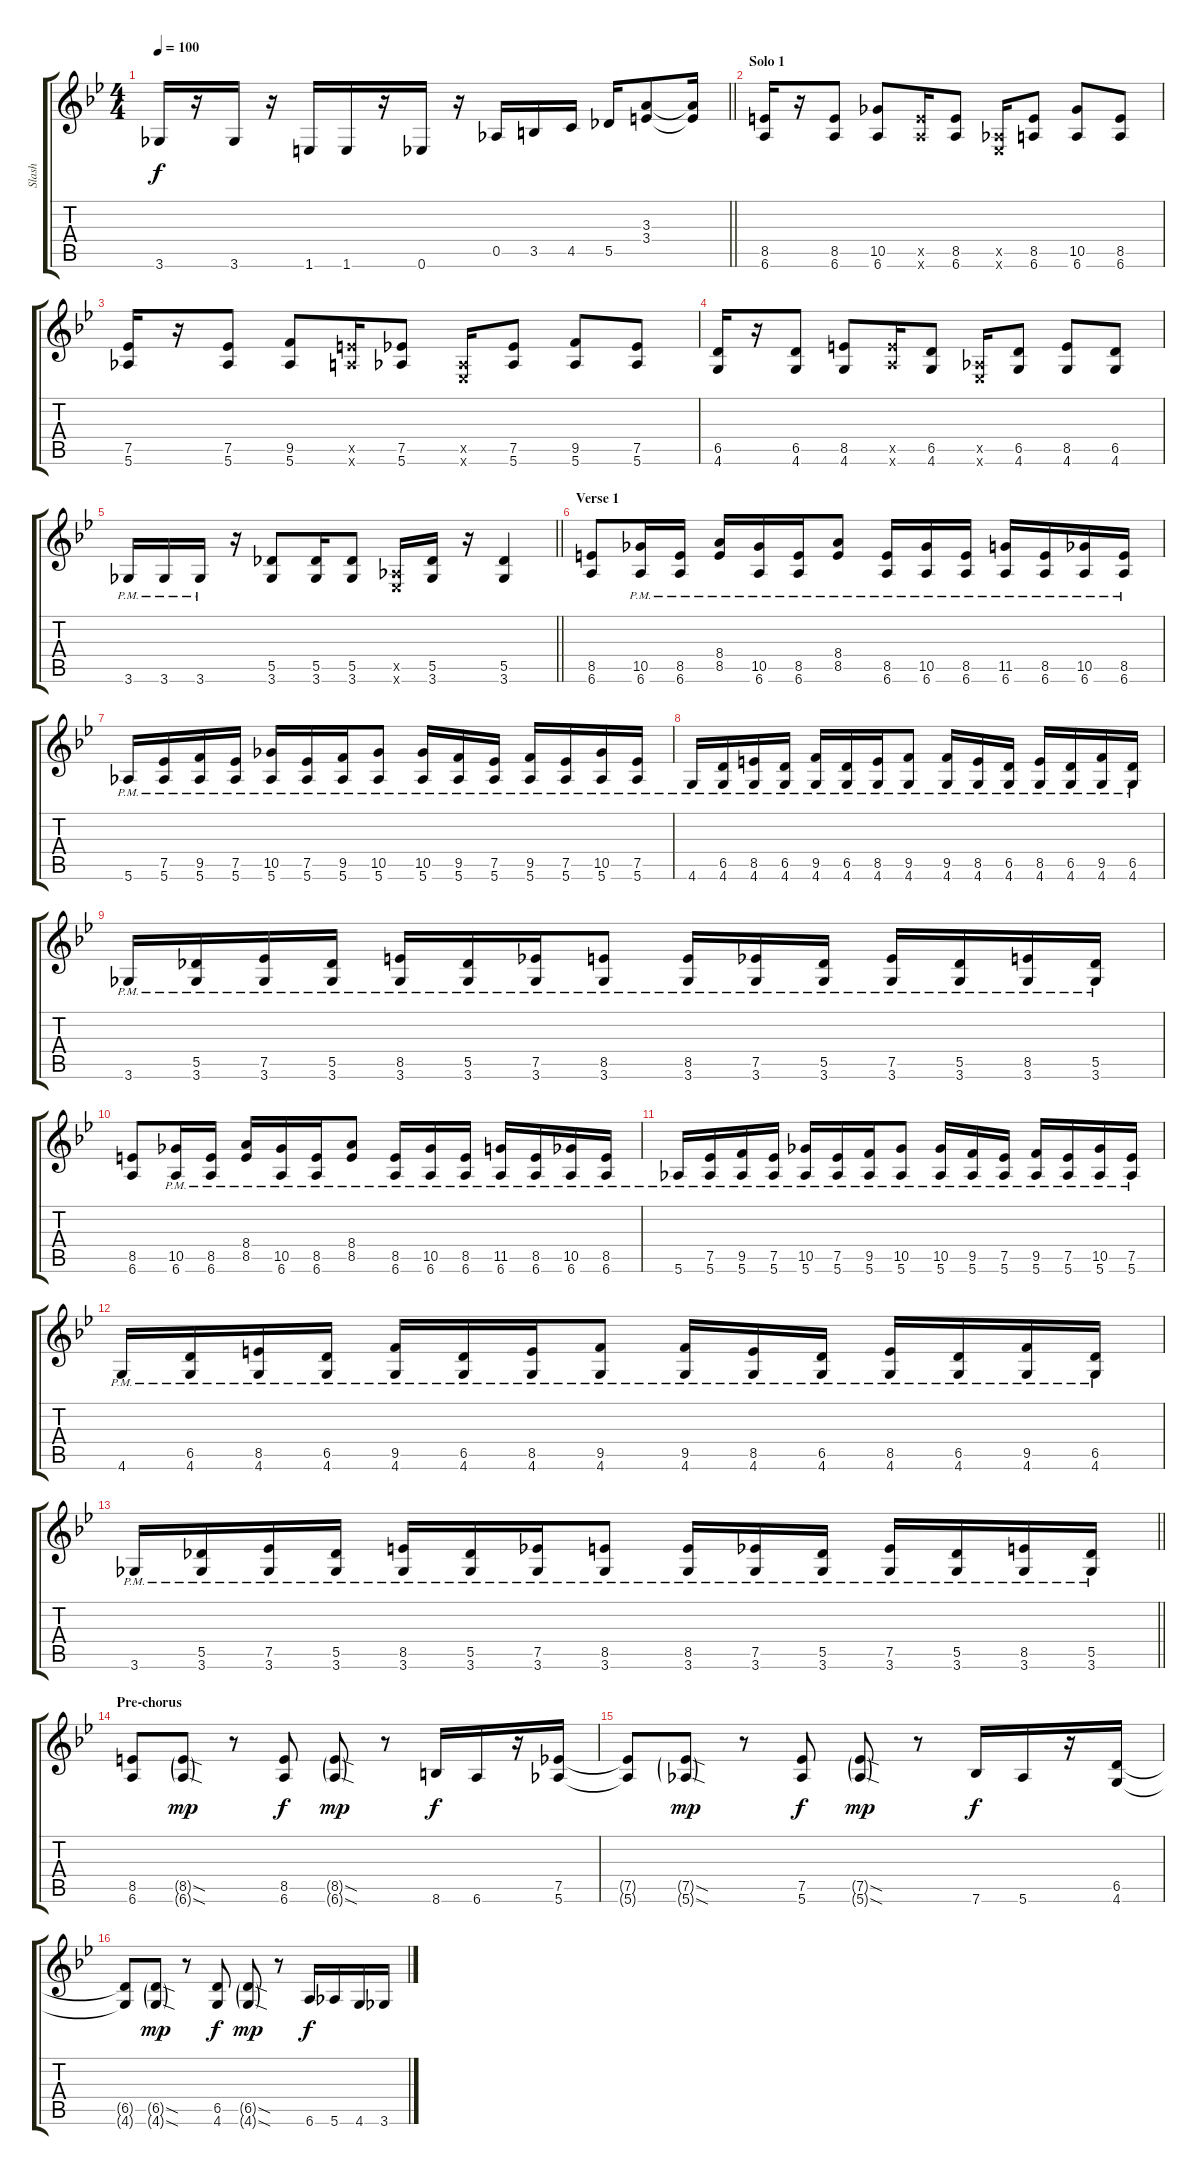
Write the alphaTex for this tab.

\track ("Slash" "Slash") {instrument distortionguitar}
\staff {score tabs}
\tuning (Eb4 Bb3 Gb3 Db3 Ab2 Eb2) {hide}
\ts (4 4)
\tempo 100
\clef g2
\barLineRight lightlight
\ks bb
3.6.16{dy f} r.16 3.6.16 r.16 1.6.16 1.6.16 r.16 0.6.16 r.16 0.5.16 3.5.16 4.5.16 5.5.16 (3.3 3.4).8 (3.3{t} 3.4{t}).16 |
\section ("" "Solo 1")
(8.5 6.6).16 r.16 (8.5 6.6).8 (10.5 6.6).8 (8.5{x} 6.6{x}).16 (8.5 6.6).8 (0.5{x} 0.6{x}).16 (8.5 6.6).8 (10.5 6.6).8 (8.5 6.6).8 |
(7.5 5.6).16 r.16 (7.5 5.6).8 (9.5 5.6).8 (8.5{x} 6.6{x}).16 (7.5 5.6).8 (0.5{x} 0.6{x}).16 (7.5 5.6).8 (9.5 5.6).8 (7.5 5.6).8 |
(6.5 4.6).16 r.16 (6.5 4.6).8 (8.5 4.6).8 (8.5{x} 6.6{x}).16 (6.5 4.6).8 (0.5{x} 0.6{x}).16 (6.5 4.6).8 (8.5 4.6).8 (6.5 4.6).8 |
\barLineRight lightlight
3.6{pm}.16 3.6{pm}.16 3.6{pm}.16 r.16 (5.5 3.6).8 (5.5 3.6).16 (5.5 3.6).8 (0.5{x} 0.6{x}).16 (5.5 3.6).16 r.16 (5.5 3.6).4 |
\section ("" "Verse 1")
(8.5 6.6).8 (10.5{pm} 6.6{pm}).16 (8.5{pm} 6.6{pm}).16 (8.4{pm} 8.5{pm}).16 (10.5{pm} 6.6{pm}).16 (8.5{pm} 6.6{pm}).16 (8.4{pm} 8.5{pm}).8 (8.5{pm} 6.6{pm}).16 (10.5{pm} 6.6{pm}).16 (8.5{pm} 6.6{pm}).16 (11.5{pm} 6.6{pm}).16 (8.5{pm} 6.6{pm}).16 (10.5{pm} 6.6{pm}).16 (8.5{pm} 6.6{pm}).16 |
5.6{pm}.16 (7.5{pm} 5.6{pm}).16 (9.5{pm} 5.6{pm}).16 (7.5{pm} 5.6{pm}).16 (10.5{pm} 5.6{pm}).16 (7.5{pm} 5.6{pm}).16 (9.5{pm} 5.6{pm}).16 (10.5{pm} 5.6{pm}).8 (10.5{pm} 5.6{pm}).16 (9.5{pm} 5.6{pm}).16 (7.5{pm} 5.6{pm}).16 (9.5{pm} 5.6{pm}).16 (7.5{pm} 5.6{pm}).16 (10.5{pm} 5.6{pm}).16 (7.5{pm} 5.6{pm}).16 |
4.6{pm}.16 (6.5{pm} 4.6{pm}).16 (8.5{pm} 4.6{pm}).16 (6.5{pm} 4.6{pm}).16 (9.5{pm} 4.6{pm}).16 (6.5{pm} 4.6{pm}).16 (8.5{pm} 4.6{pm}).16 (9.5{pm} 4.6{pm}).8 (9.5{pm} 4.6{pm}).16 (8.5{pm} 4.6{pm}).16 (6.5{pm} 4.6{pm}).16 (8.5{pm} 4.6{pm}).16 (6.5{pm} 4.6{pm}).16 (9.5{pm} 4.6{pm}).16 (6.5{pm} 4.6{pm}).16 |
3.6{pm}.16 (5.5{pm} 3.6{pm}).16 (7.5{pm} 3.6{pm}).16 (5.5{pm} 3.6{pm}).16 (8.5{pm} 3.6{pm}).16 (5.5{pm} 3.6{pm}).16 (7.5{pm} 3.6{pm}).16 (8.5{pm} 3.6{pm}).8 (8.5{pm} 3.6{pm}).16 (7.5{pm} 3.6{pm}).16 (5.5{pm} 3.6{pm}).16 (7.5{pm} 3.6{pm}).16 (5.5{pm} 3.6{pm}).16 (8.5{pm} 3.6{pm}).16 (5.5{pm} 3.6{pm}).16 |
(8.5 6.6).8 (10.5{pm} 6.6{pm}).16 (8.5{pm} 6.6{pm}).16 (8.4{pm} 8.5{pm}).16 (10.5{pm} 6.6{pm}).16 (8.5{pm} 6.6{pm}).16 (8.4{pm} 8.5{pm}).8 (8.5{pm} 6.6{pm}).16 (10.5{pm} 6.6{pm}).16 (8.5{pm} 6.6{pm}).16 (11.5{pm} 6.6{pm}).16 (8.5{pm} 6.6{pm}).16 (10.5{pm} 6.6{pm}).16 (8.5{pm} 6.6{pm}).16 |
5.6{pm}.16 (7.5{pm} 5.6{pm}).16 (9.5{pm} 5.6{pm}).16 (7.5{pm} 5.6{pm}).16 (10.5{pm} 5.6{pm}).16 (7.5{pm} 5.6{pm}).16 (9.5{pm} 5.6{pm}).16 (10.5{pm} 5.6{pm}).8 (10.5{pm} 5.6{pm}).16 (9.5{pm} 5.6{pm}).16 (7.5{pm} 5.6{pm}).16 (9.5{pm} 5.6{pm}).16 (7.5{pm} 5.6{pm}).16 (10.5{pm} 5.6{pm}).16 (7.5{pm} 5.6{pm}).16 |
4.6{pm}.16 (6.5{pm} 4.6{pm}).16 (8.5{pm} 4.6{pm}).16 (6.5{pm} 4.6{pm}).16 (9.5{pm} 4.6{pm}).16 (6.5{pm} 4.6{pm}).16 (8.5{pm} 4.6{pm}).16 (9.5{pm} 4.6{pm}).8 (9.5{pm} 4.6{pm}).16 (8.5{pm} 4.6{pm}).16 (6.5{pm} 4.6{pm}).16 (8.5{pm} 4.6{pm}).16 (6.5{pm} 4.6{pm}).16 (9.5{pm} 4.6{pm}).16 (6.5{pm} 4.6{pm}).16 |
\barLineRight lightlight
3.6{pm}.16 (5.5{pm} 3.6{pm}).16 (7.5{pm} 3.6{pm}).16 (5.5{pm} 3.6{pm}).16 (8.5{pm} 3.6{pm}).16 (5.5{pm} 3.6{pm}).16 (7.5{pm} 3.6{pm}).16 (8.5{pm} 3.6{pm}).8 (8.5{pm} 3.6{pm}).16 (7.5{pm} 3.6{pm}).16 (5.5{pm} 3.6{pm}).16 (7.5{pm} 3.6{pm}).16 (5.5{pm} 3.6{pm}).16 (8.5{pm} 3.6{pm}).16 (5.5{pm} 3.6{pm}).16 |
\section ("" "Pre-chorus")
(8.5 6.6).8 (8.5{sod g} 6.6{sod g}).8{dy mp} r.8 (8.5 6.6).8{dy f} (8.5{sod g} 6.6{sod g}).8{dy mp} r.8 8.6.16{dy f} 6.6.16 r.16 (7.5 5.6).16 |
(7.5{t} 5.6{t}).8 (7.5{sod g} 5.6{sod g}).8{dy mp} r.8 (7.5 5.6).8{dy f} (7.5{sod g} 5.6{sod g}).8{dy mp} r.8 7.6.16{dy f} 5.6.16 r.16 (6.5 4.6).16 |
(6.5{t} 4.6{t}).8 (6.5{sod g} 4.6{sod g}).8{dy mp} r.8 (6.5 4.6).8{dy f} (6.5{sod g} 4.6{sod g}).8{dy mp} r.8 6.6.16{dy f} 5.6.16 4.6.16 3.6.16
